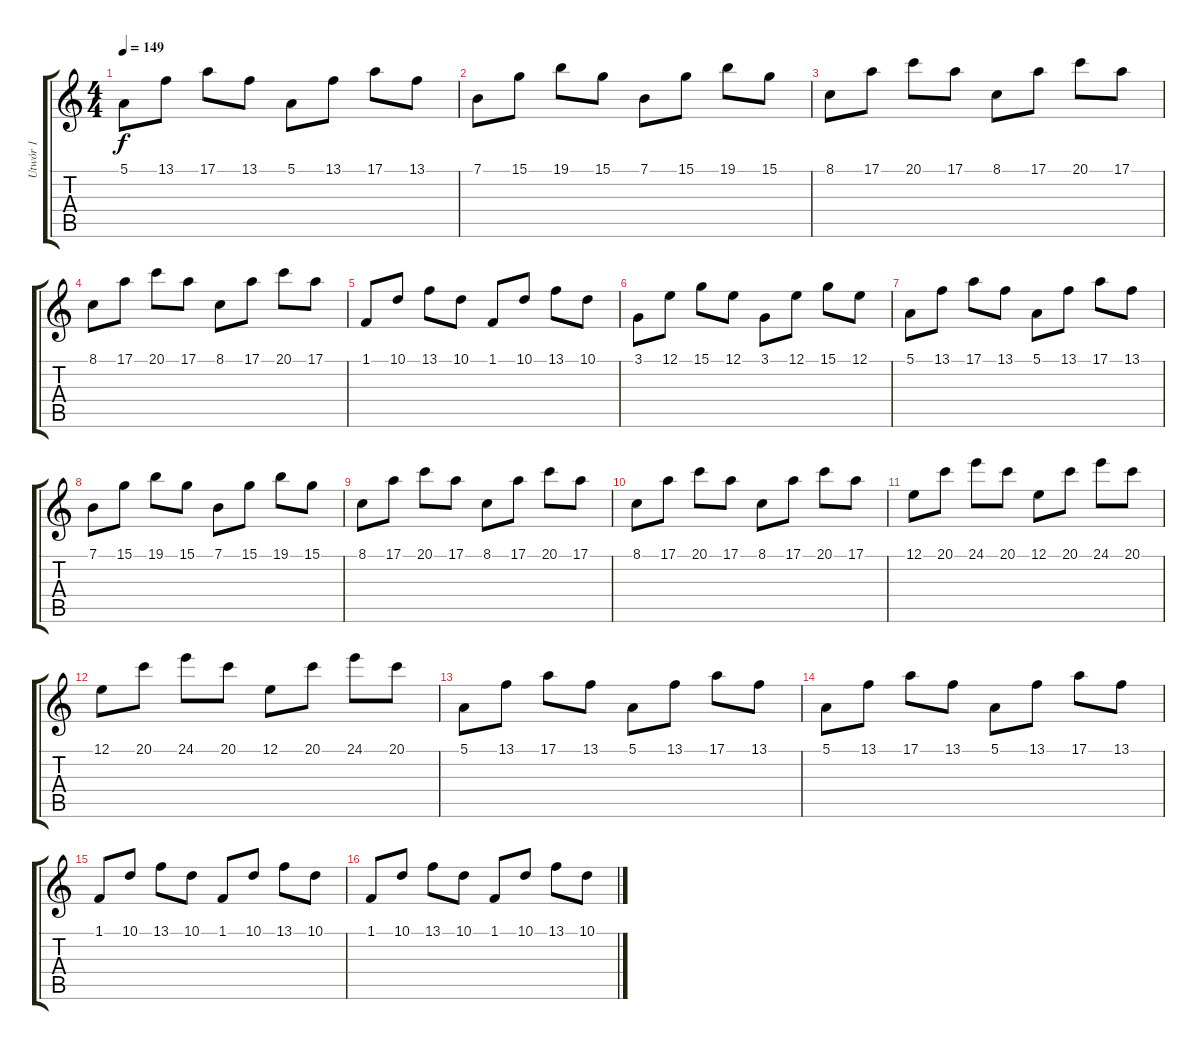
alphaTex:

\track ("Utwór 1" "Utwór 1") {instrument acousticgrandpiano}
\staff {score tabs}
\tuning (E4 B3 G3 D3 A2 E2) {hide}
\ts (4 4)
\tempo 149
\clef g2
\ks c
5.1.8{dy f} 13.1.8 17.1.8 13.1.8 5.1.8 13.1.8 17.1.8 13.1.8 |
7.1.8 15.1.8 19.1.8 15.1.8 7.1.8 15.1.8 19.1.8 15.1.8 |
8.1.8 17.1.8 20.1.8 17.1.8 8.1.8 17.1.8 20.1.8 17.1.8 |
8.1.8 17.1.8 20.1.8 17.1.8 8.1.8 17.1.8 20.1.8 17.1.8 |
1.1.8 10.1.8 13.1.8 10.1.8 1.1.8 10.1.8 13.1.8 10.1.8 |
3.1.8 12.1.8 15.1.8 12.1.8 3.1.8 12.1.8 15.1.8 12.1.8 |
5.1.8 13.1.8 17.1.8 13.1.8 5.1.8 13.1.8 17.1.8 13.1.8 |
7.1.8 15.1.8 19.1.8 15.1.8 7.1.8 15.1.8 19.1.8 15.1.8 |
8.1.8 17.1.8 20.1.8 17.1.8 8.1.8 17.1.8 20.1.8 17.1.8 |
8.1.8 17.1.8 20.1.8 17.1.8 8.1.8 17.1.8 20.1.8 17.1.8 |
12.1.8 20.1.8 24.1.8 20.1.8 12.1.8 20.1.8 24.1.8 20.1.8 |
12.1.8 20.1.8 24.1.8 20.1.8 12.1.8 20.1.8 24.1.8 20.1.8 |
5.1.8 13.1.8 17.1.8 13.1.8 5.1.8 13.1.8 17.1.8 13.1.8 |
5.1.8 13.1.8 17.1.8 13.1.8 5.1.8 13.1.8 17.1.8 13.1.8 |
1.1.8 10.1.8 13.1.8 10.1.8 1.1.8 10.1.8 13.1.8 10.1.8 |
1.1.8 10.1.8 13.1.8 10.1.8 1.1.8 10.1.8 13.1.8 10.1.8
